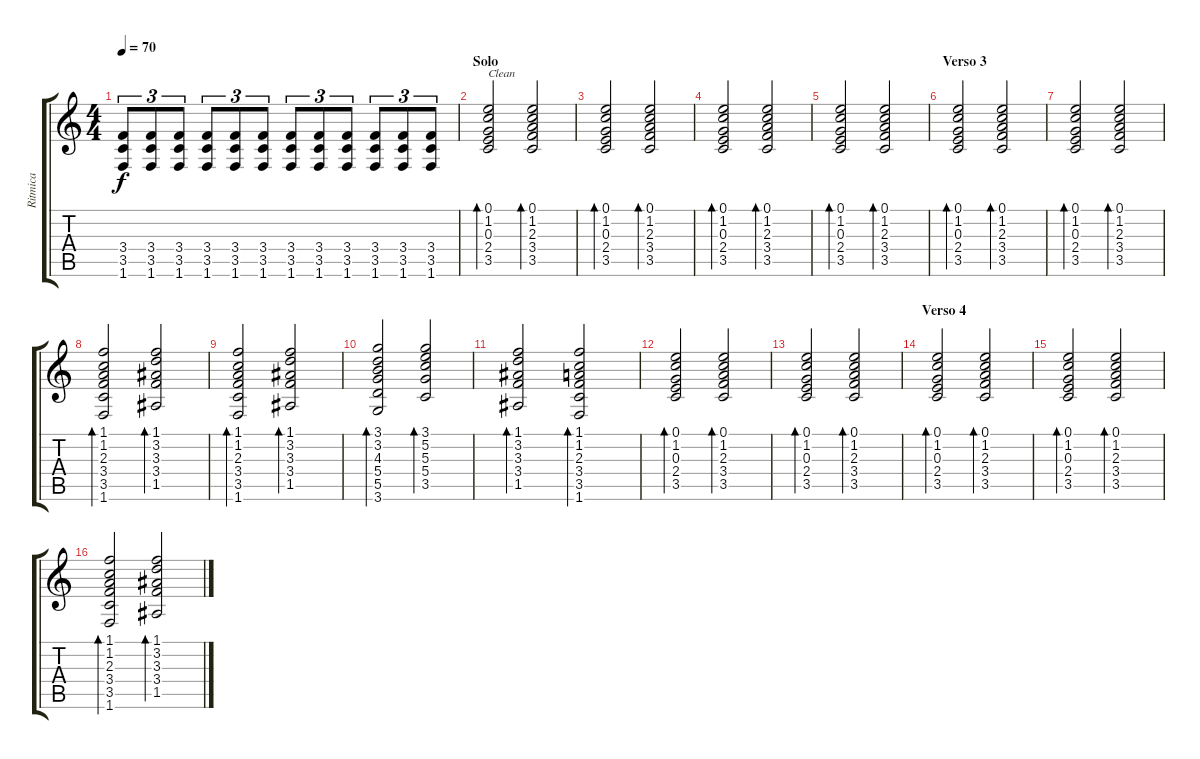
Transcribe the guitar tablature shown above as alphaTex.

\track ("Ritmica" "Ritmica") {instrument electricguitarclean}
\staff {score tabs}
\tuning (E4 B3 G3 D3 A2 E2) {hide}
\ts (4 4)
\tempo 70
\clef g2
\ks c
(3.4 3.5 1.6).8{tu (3 2) dy f} (3.4 3.5 1.6).8{tu (3 2)} (3.4 3.5 1.6).8{tu (3 2)} (3.4 3.5 1.6).8{tu (3 2)} (3.4 3.5 1.6).8{tu (3 2)} (3.4 3.5 1.6).8{tu (3 2)} (3.4 3.5 1.6).8{tu (3 2)} (3.4 3.5 1.6).8{tu (3 2)} (3.4 3.5 1.6).8{tu (3 2)} (3.4 3.5 1.6).8{tu (3 2)} (3.4 3.5 1.6).8{tu (3 2)} (3.4 3.5 1.6).8{tu (3 2)} |
\section ("" "Solo")
(0.1 1.2 0.3 2.4 3.5).2{bd 120 txt "Clean" instrument electricguitarclean} (0.1 1.2 2.3 3.4 3.5).2{bd 120} |
(0.1 1.2 0.3 2.4 3.5).2{bd 120} (0.1 1.2 2.3 3.4 3.5).2{bd 120} |
(0.1 1.2 0.3 2.4 3.5).2{bd 120} (0.1 1.2 2.3 3.4 3.5).2{bd 120} |
(0.1 1.2 0.3 2.4 3.5).2{bd 120} (0.1 1.2 2.3 3.4 3.5).2{bd 120} |
\section ("" "Verso 3")
(0.1 1.2 0.3 2.4 3.5).2{bd 120} (0.1 1.2 2.3 3.4 3.5).2{bd 120} |
(0.1 1.2 0.3 2.4 3.5).2{bd 120} (0.1 1.2 2.3 3.4 3.5).2{bd 120} |
(1.1 1.2 2.3 3.4 3.5 1.6).2{bd 120} (1.1 3.2 3.3 3.4 1.5).2{bd 120} |
(1.1 1.2 2.3 3.4 3.5 1.6).2{bd 120} (1.1 3.2 3.3 3.4 1.5).2{bd 120} |
(3.1 3.2 4.3 5.4 5.5 3.6).2{bd 120} (3.1 5.2 5.3 5.4 3.5).2{bd 120} |
(1.1 3.2 3.3 3.4 1.5).2{bd 120} (1.1 1.2 2.3 3.4 3.5 1.6).2{bd 120} |
(0.1 1.2 0.3 2.4 3.5).2{bd 120} (0.1 1.2 2.3 3.4 3.5).2{bd 120} |
(0.1 1.2 0.3 2.4 3.5).2{bd 120} (0.1 1.2 2.3 3.4 3.5).2{bd 120} |
\section ("" "Verso 4")
(0.1 1.2 0.3 2.4 3.5).2{bd 120} (0.1 1.2 2.3 3.4 3.5).2{bd 120} |
(0.1 1.2 0.3 2.4 3.5).2{bd 120} (0.1 1.2 2.3 3.4 3.5).2{bd 120} |
(1.1 1.2 2.3 3.4 3.5 1.6).2{bd 120} (1.1 3.2 3.3 3.4 1.5).2{bd 120}
